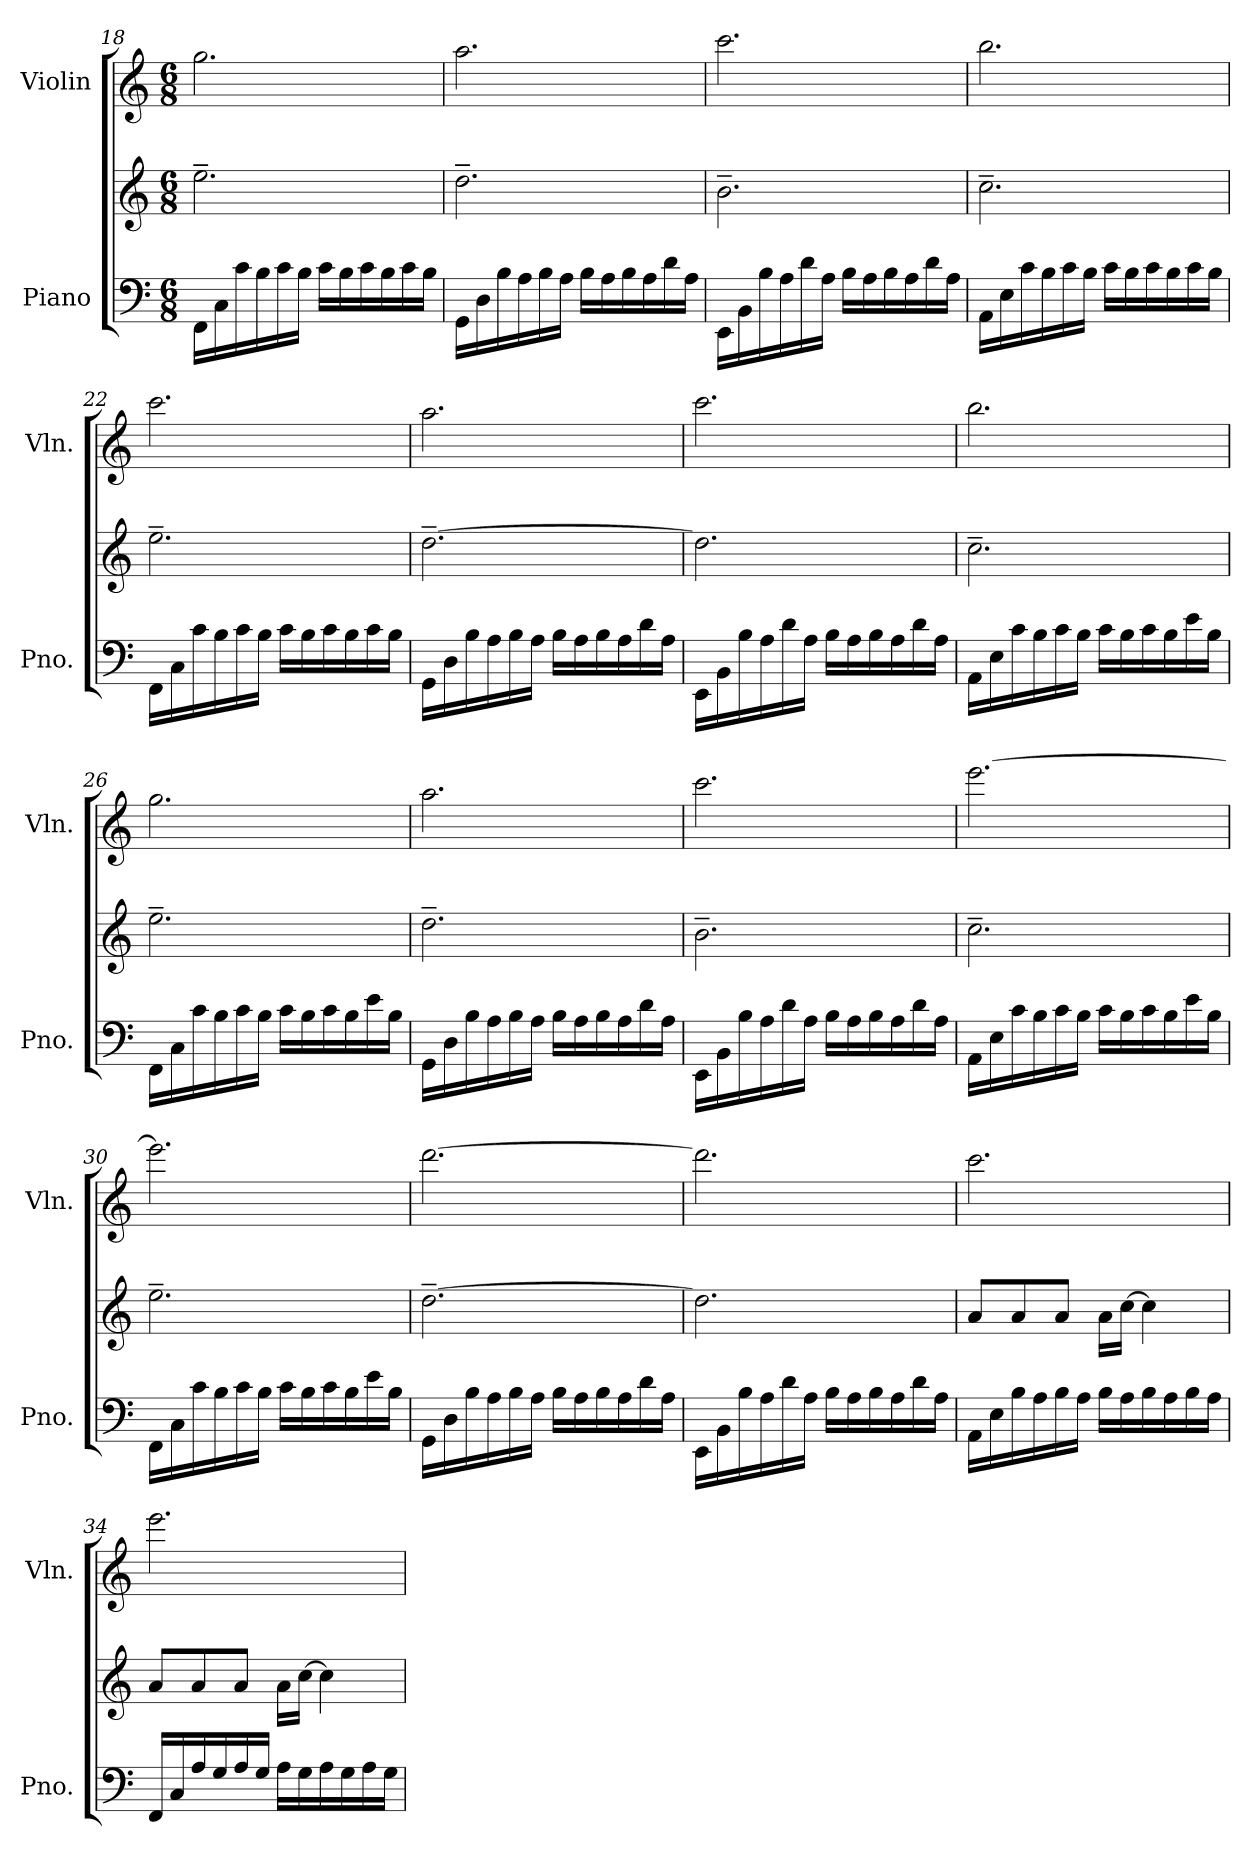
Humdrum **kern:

**kern	**kern	**kern
*part2	*part2	*part1
*staff3	*staff2	*staff1
*I"Piano	*	*I"Violin
*I'Pno.	*	*I'Vln.
*clefF4	*clefG2	*clefG2
*k[]	*k[]	*k[]
*M6/8	*M6/8	*M6/8
=18	=18	=18
16FF\LL	2.ee~\	2.gg\
16C\	.	.
16c\	.	.
16B\	.	.
16c\	.	.
16B\JJ	.	.
16c\LL	.	.
16B\	.	.
16c\	.	.
16B\	.	.
16c\	.	.
16B\JJ	.	.
!!LO:LB:g=z
=19	=19	=19
16GG\LL	2.dd~\	2.aa\
16D\	.	.
16B\	.	.
16A\	.	.
16B\	.	.
16A\JJ	.	.
16B\LL	.	.
16A\	.	.
16B\	.	.
16A\	.	.
16d\	.	.
16A\JJ	.	.
=20	=20	=20
16EE\LL	2.b~\	2.ccc\
16BB\	.	.
16B\	.	.
16A\	.	.
16d\	.	.
16A\JJ	.	.
16B\LL	.	.
16A\	.	.
16B\	.	.
16A\	.	.
16d\	.	.
16A\JJ	.	.
=21	=21	=21
16AA\LL	2.cc~\	2.bb\
16E\	.	.
16c\	.	.
16B\	.	.
16c\	.	.
16B\JJ	.	.
16c\LL	.	.
16B\	.	.
16c\	.	.
16B\	.	.
16c\	.	.
16B\JJ	.	.
!!LO:PB:g=z
=22	=22	=22
16FF\LL	2.ee~\	2.ccc\
16C\	.	.
16c\	.	.
16B\	.	.
16c\	.	.
16B\JJ	.	.
16c\LL	.	.
16B\	.	.
16c\	.	.
16B\	.	.
16c\	.	.
16B\JJ	.	.
=23	=23	=23
16GG\LL	[2.dd~\	2.aa\
16D\	.	.
16B\	.	.
16A\	.	.
16B\	.	.
16A\JJ	.	.
16B\LL	.	.
16A\	.	.
16B\	.	.
16A\	.	.
16d\	.	.
16A\JJ	.	.
=24	=24	=24
16EE\LL	2.dd\]	2.ccc\
16BB\	.	.
16B\	.	.
16A\	.	.
16d\	.	.
16A\JJ	.	.
16B\LL	.	.
16A\	.	.
16B\	.	.
16A\	.	.
16d\	.	.
16A\JJ	.	.
!!LO:LB:g=z
=25	=25	=25
16AA\LL	2.cc~\	2.bb\
16E\	.	.
16c\	.	.
16B\	.	.
16c\	.	.
16B\JJ	.	.
16c\LL	.	.
16B\	.	.
16c\	.	.
16B\	.	.
16e\	.	.
16B\JJ	.	.
=26	=26	=26
16FF\LL	2.ee~\	2.gg\
16C\	.	.
16c\	.	.
16B\	.	.
16c\	.	.
16B\JJ	.	.
16c\LL	.	.
16B\	.	.
16c\	.	.
16B\	.	.
16e\	.	.
16B\JJ	.	.
=27	=27	=27
16GG\LL	2.dd~\	2.aa\
16D\	.	.
16B\	.	.
16A\	.	.
16B\	.	.
16A\JJ	.	.
16B\LL	.	.
16A\	.	.
16B\	.	.
16A\	.	.
16d\	.	.
16A\JJ	.	.
!!LO:LB:g=z
=28	=28	=28
16EE\LL	2.b~\	2.ccc\
16BB\	.	.
16B\	.	.
16A\	.	.
16d\	.	.
16A\JJ	.	.
16B\LL	.	.
16A\	.	.
16B\	.	.
16A\	.	.
16d\	.	.
16A\JJ	.	.
=29	=29	=29
16AA\LL	2.cc~\	[2.eee\
16E\	.	.
16c\	.	.
16B\	.	.
16c\	.	.
16B\JJ	.	.
16c\LL	.	.
16B\	.	.
16c\	.	.
16B\	.	.
16e\	.	.
16B\JJ	.	.
=30	=30	=30
16FF\LL	2.ee~\	2.eee\]
16C\	.	.
16c\	.	.
16B\	.	.
16c\	.	.
16B\JJ	.	.
16c\LL	.	.
16B\	.	.
16c\	.	.
16B\	.	.
16e\	.	.
16B\JJ	.	.
!!LO:LB:g=z
=31	=31	=31
16GG\LL	[2.dd~\	[2.ddd\
16D\	.	.
16B\	.	.
16A\	.	.
16B\	.	.
16A\JJ	.	.
16B\LL	.	.
16A\	.	.
16B\	.	.
16A\	.	.
16d\	.	.
16A\JJ	.	.
=32	=32	=32
16EE\LL	2.dd\]	2.ddd\]
16BB\	.	.
16B\	.	.
16A\	.	.
16d\	.	.
16A\JJ	.	.
16B\LL	.	.
16A\	.	.
16B\	.	.
16A\	.	.
16d\	.	.
16A\JJ	.	.
=33	=33	=33
16AA\LL	8a/L	2.ccc\
16E\	.	.
16B\	8a/	.
16A\	.	.
16B\	8a/J	.
16A\JJ	.	.
16B\LL	16a\LL	.
16A\	[16cc\JJ	.
16B\	4cc\]	.
16A\	.	.
16B\	.	.
16A\JJ	.	.
!!LO:PB:g=z
=34	=34	=34
16FF/LL	8a/L	2.eee\
16C/	.	.
16A/	8a/	.
16G/	.	.
16A/	8a/J	.
16G/JJ	.	.
16A\LL	16a\LL	.
16G\	[16cc\JJ	.
16A\	4cc\]	.
16G\	.	.
16A\	.	.
16G\JJ	.	.
=	=	=
*-	*-	*-
